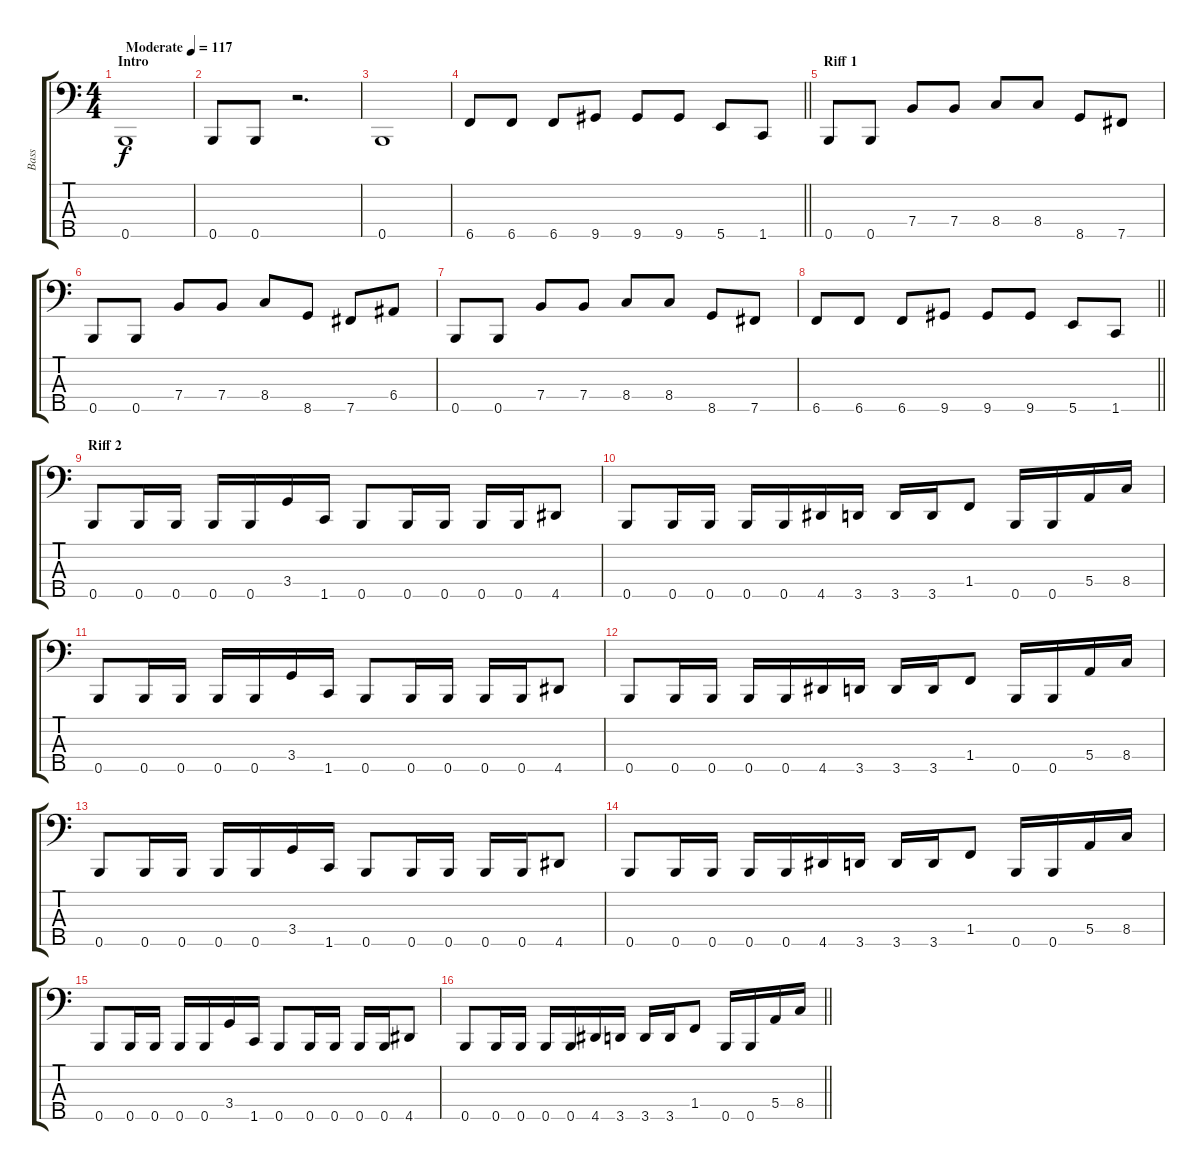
\track ("Bass" "Bass") {instrument electricbassfinger}
\staff {score tabs}
\tuning (G2 D2 A1 E1 B0) {hide}
\ts (4 4)
\section ("" "Intro")
\tempo (117 "Moderate")
\clef f4
\ks c
0.5.1{dy f instrument electricbassfinger} |
0.5.8 0.5.8 r.2{d} |
0.5.1 |
\barLineRight lightlight
6.5.8 6.5.8 6.5.8 9.5.8 9.5.8 9.5.8 5.5.8 1.5.8 |
\section ("" "Riff 1")
0.5.8 0.5.8 7.4.8 7.4.8 8.4.8 8.4.8 8.5.8 7.5.8 |
0.5.8 0.5.8 7.4.8 7.4.8 8.4.8 8.5.8 7.5.8 6.4.8 |
0.5.8 0.5.8 7.4.8 7.4.8 8.4.8 8.4.8 8.5.8 7.5.8 |
\barLineRight lightlight
6.5.8 6.5.8 6.5.8 9.5.8 9.5.8 9.5.8 5.5.8 1.5.8 |
\section ("" "Riff 2")
0.5.8 0.5.16 0.5.16 0.5.16 0.5.16 3.4.16 1.5.16 0.5.8 0.5.16 0.5.16 0.5.16 0.5.16 4.5.8 |
0.5.8 0.5.16 0.5.16 0.5.16 0.5.16 4.5.16 3.5.16 3.5.16 3.5.16 1.4.8 0.5.16 0.5.16 5.4.16 8.4.16 |
0.5.8 0.5.16 0.5.16 0.5.16 0.5.16 3.4.16 1.5.16 0.5.8 0.5.16 0.5.16 0.5.16 0.5.16 4.5.8 |
0.5.8 0.5.16 0.5.16 0.5.16 0.5.16 4.5.16 3.5.16 3.5.16 3.5.16 1.4.8 0.5.16 0.5.16 5.4.16 8.4.16 |
0.5.8 0.5.16 0.5.16 0.5.16 0.5.16 3.4.16 1.5.16 0.5.8 0.5.16 0.5.16 0.5.16 0.5.16 4.5.8 |
0.5.8 0.5.16 0.5.16 0.5.16 0.5.16 4.5.16 3.5.16 3.5.16 3.5.16 1.4.8 0.5.16 0.5.16 5.4.16 8.4.16 |
0.5.8 0.5.16 0.5.16 0.5.16 0.5.16 3.4.16 1.5.16 0.5.8 0.5.16 0.5.16 0.5.16 0.5.16 4.5.8 |
\barLineRight lightlight
0.5.8 0.5.16 0.5.16 0.5.16 0.5.16 4.5.16 3.5.16 3.5.16 3.5.16 1.4.8 0.5.16 0.5.16 5.4.16 8.4.16
